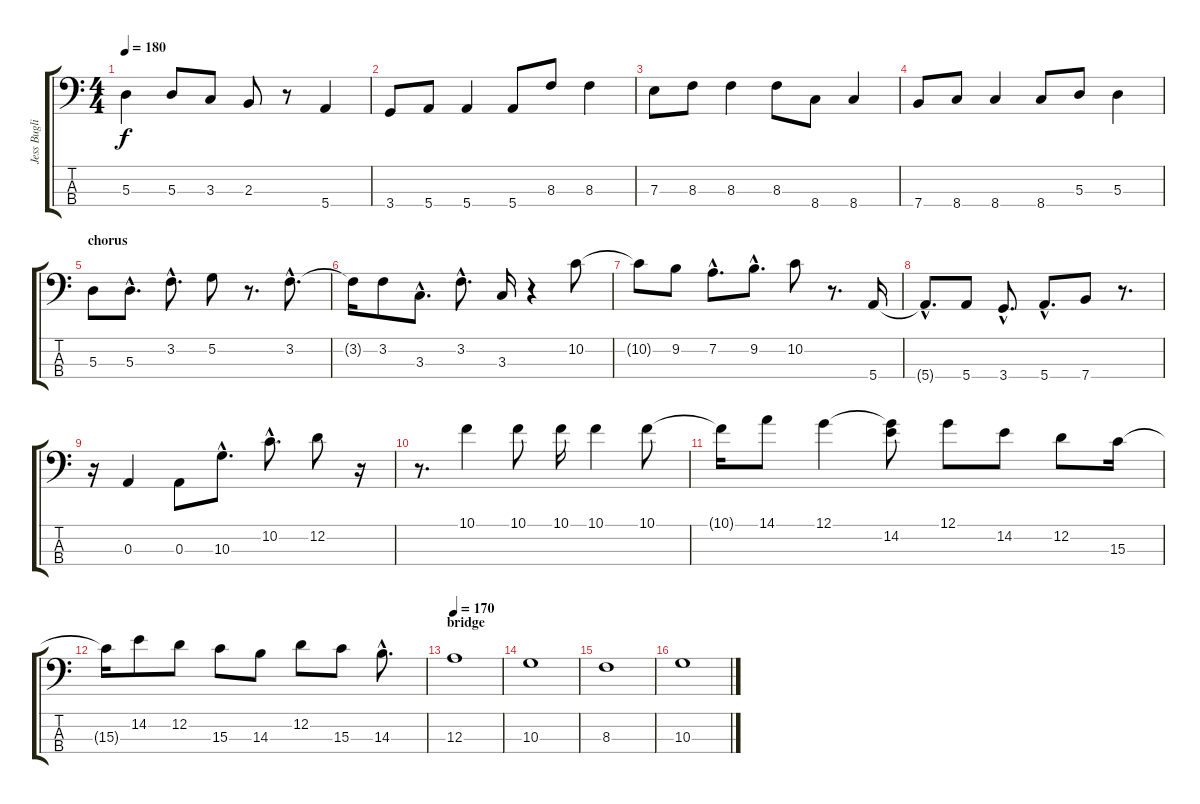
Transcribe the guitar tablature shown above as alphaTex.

\track ("Jess Buglione" "Jess Bugli") {instrument electricbassfinger}
\staff {score tabs}
\tuning (G2 D2 A1 E1) {hide}
\ts (4 4)
\tempo 180
\clef f4
\ks c
5.3.4{dy f} 5.3.8 3.3.8 2.3.8 r.8 5.4.4 |
3.4.8 5.4.8 5.4.4 5.4.8 8.3.8 8.3.4 |
7.3.8 8.3.8 8.3.4 8.3.8 8.4.8 8.4.4 |
7.4.8 8.4.8 8.4.4 8.4.8 5.3.8 5.3.4 |
\section ("" "chorus")
5.3.8 5.3{hac}.8{d} 3.2{hac}.8{d} 5.2.8 r.8{d} 3.2{hac}.8{d} |
3.2{t}.16 3.2.8 3.3{hac}.8{d} 3.2{hac}.8{d} 3.3.16 r.4 10.2.8 |
10.2{t}.8 9.2.8 7.2{hac}.8{d} 9.2{hac}.8{d} 10.2.8 r.8{d} 5.4.16 |
5.4{hac t}.8{d} 5.4.8 3.4{hac}.8{d} 5.4{hac}.8{d} 7.4.8 r.8{d} |
r.16 0.3.4 0.3.8 10.3{hac}.8{d} 10.2{hac}.8{d} 12.2.8 r.16 |
r.8{d} 10.1.4 10.1.8 10.1.16 10.1.4 10.1.8 |
10.1{t}.16 14.1.8 12.1.4 (12.1{t} 14.2).8 12.1.8 14.2.8 12.2.8 15.3.16 |
15.3{t}.16 14.2.8 12.2.8 15.3.8 14.3.8 12.2.8 15.3.8 14.3{hac}.8{d} |
\section ("" "bridge")
\tempo 170
12.3.1 |
10.3.1 |
8.3.1 |
10.3.1
